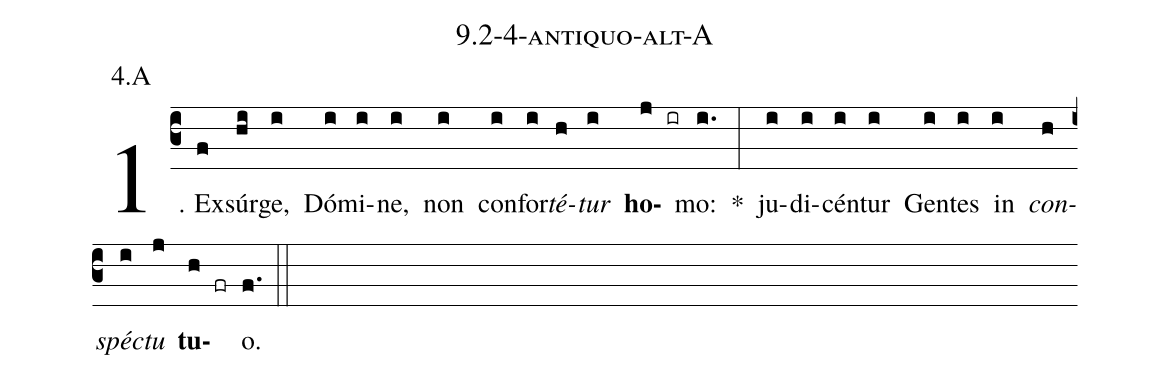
name: 9.2-4-antiquo-alt-A;
annotation: 4.A;
%%
(c3)1. Ex(f)súr(hi)ge,(i) Dó(i)mi(i)ne,(i) non(i) con(i)for(i)<i>té</i>(h)<i>tur</i>(i) <b>ho</b>(j ir)mo:(i.) *(:) ju(i)di(i)cén(i)tur(i) Gen(i)tes(i) in(i) <i>con</i>(h)<i>spéc</i>(i)<i>tu</i>(j) <b>tu</b>(h fr)o.(f.) (::)
